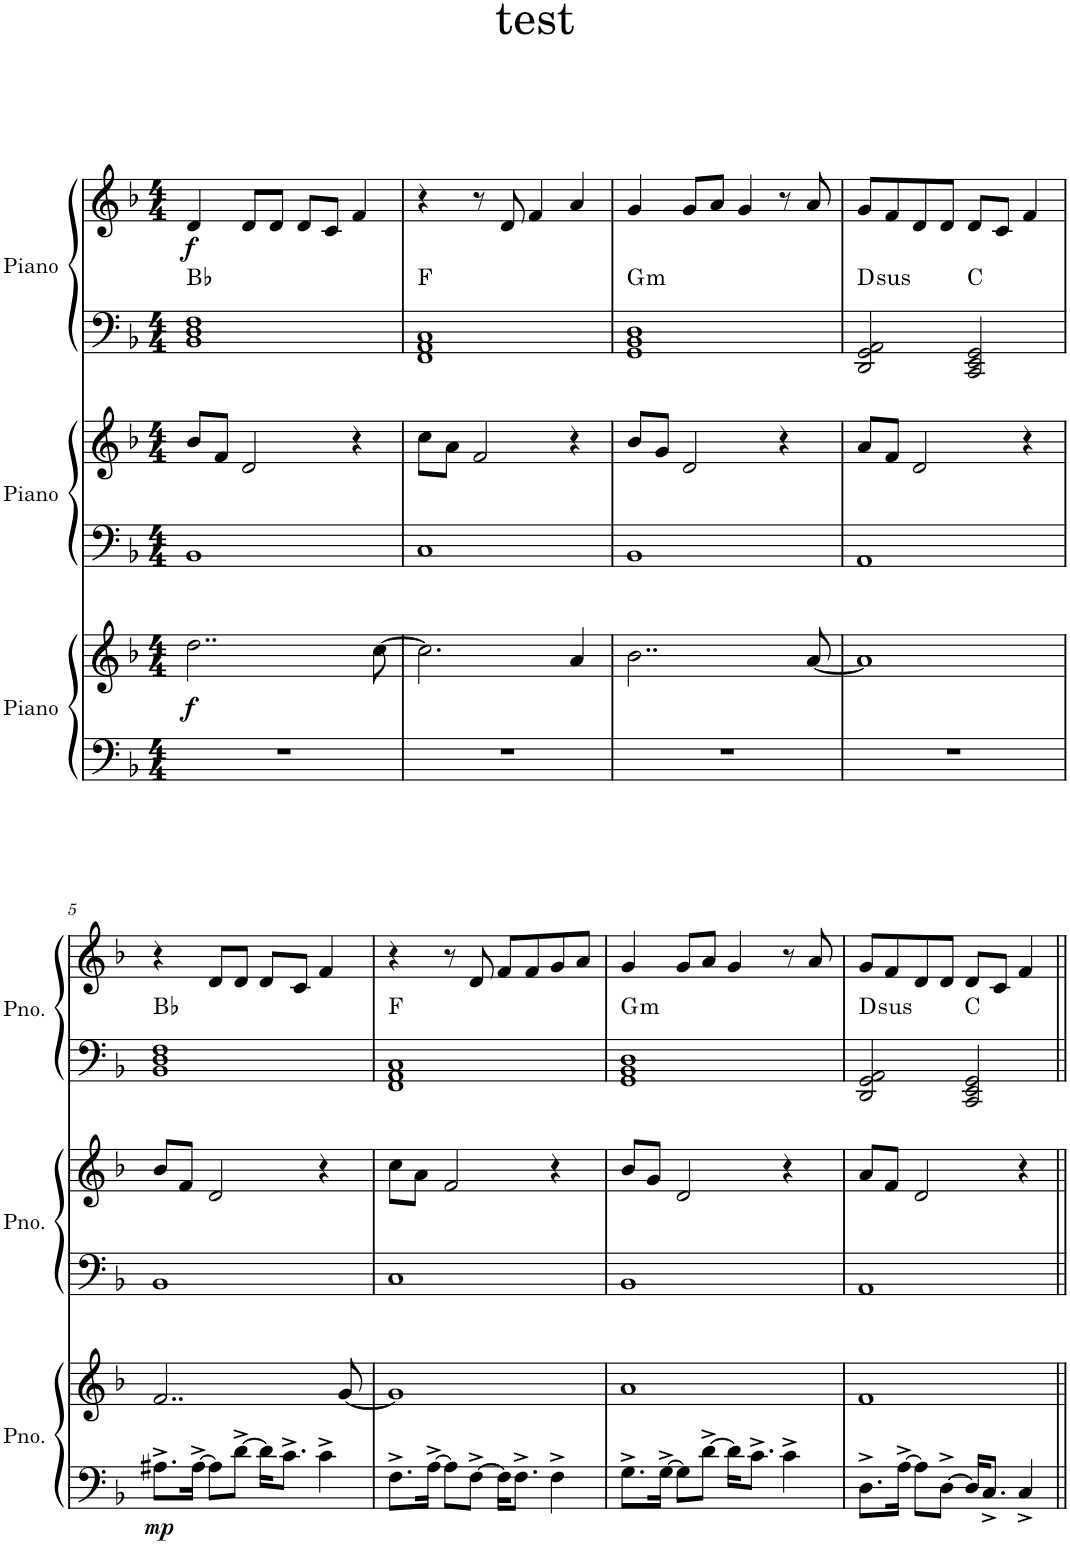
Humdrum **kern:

**kern	**kern	**dynam	**kern	**kern	**kern	**kern	**dynam	**harte
*part3	*part3	*part3	*part2	*part2	*part1	*part1	*part1	*part1
*staff6	*staff5	*staff5/6	*staff4	*staff3	*staff2	*staff1	*staff1/2	*
*I"Piano	*	*	*I"Piano	*	*I"Piano	*	*	*
*I'Pno.	*	*	*I'Pno.	*	*I'Pno.	*	*	*
*clefF4	*clefG2	*	*clefF4	*clefG2	*clefF4	*clefG2	*	*
*k[b-]	*k[b-]	*	*k[b-]	*k[b-]	*k[b-]	*k[b-]	*	*
*M4/4	*M4/4	*	*M4/4	*M4/4	*M4/4	*M4/4	*	*
=1	=1	=1	=1	=1	=1	=1	=1	=1
!	!	!LO:DY:b	!	!	!	!	!LO:DY:b	!
1r	2..dd\	f	1BB-	8b-/L	1BB- 1D 1F	4d/	f	Bb:maj
.	.	.	.	8f/J	.	.	.	.
.	.	.	.	2d/	.	8d/L	.	.
.	.	.	.	.	.	8d/J	.	.
.	.	.	.	.	.	8d/L	.	.
.	.	.	.	.	.	8c/J	.	.
.	.	.	.	4r	.	4f/	.	.
.	[8cc\	.	.	.	.	.	.	.
=2	=2	=2	=2	=2	=2	=2	=2	=2
1r	2.cc\]	.	1C	8cc\L	1FF 1AA 1C	4r	.	F:maj
.	.	.	.	8a\J	.	.	.	.
.	.	.	.	2f/	.	8r	.	.
.	.	.	.	.	.	8d/	.	.
.	.	.	.	.	.	4f/	.	.
.	4a/	.	.	4r	.	4a/	.	.
=3	=3	=3	=3	=3	=3	=3	=3	=3
!	!	!	!	!	!	!	!	!LO:H:kt=m
1r	2..b-\	.	1BB-	8b-/L	1GG 1BB- 1D	4g/	.	G:min
.	.	.	.	8g/J	.	.	.	.
.	.	.	.	2d/	.	8g/L	.	.
.	.	.	.	.	.	8a/J	.	.
.	.	.	.	.	.	4g/	.	.
.	.	.	.	4r	.	8r	.	.
.	[8a/	.	.	.	.	8a/	.	.
=4	=4	=4	=4	=4	=4	=4	=4	=4
!	!	!	!	!	!	!	!	!LO:H:kt=sus
1r	1a]	.	1AA	8a/L	2DD/ 2GG/ 2AA/	8g/L	.	D:sus4
.	.	.	.	8f/J	.	8f/	.	.
.	.	.	.	2d/	.	8d/	.	.
.	.	.	.	.	.	8d/J	.	.
.	.	.	.	.	2CC/ 2EE/ 2GG/	8d/L	.	C:maj
.	.	.	.	.	.	8c/J	.	.
.	.	.	.	4r	.	4f/	.	.
!!LO:LB:g=z
=5	=5	=5	=5	=5	=5	=5	=5	=5
!	!	!LO:DY:b=2	!	!	!	!	!	!
8.A#X^\L	2..f/	mp	1BB-	8b-/L	1BB- 1D 1F	4r	.	Bb:maj
.	.	.	.	8f/J	.	.	.	.
[16A#^\Jk	.	.	.	.	.	.	.	.
8A#\L]	.	.	.	2d/	.	8d/L	.	.
[8d^\J	.	.	.	.	.	8d/J	.	.
16d\KL]	.	.	.	.	.	8d/L	.	.
8.c^\J	.	.	.	.	.	.	.	.
.	.	.	.	.	.	8c/J	.	.
4c^\	.	.	.	4r	.	4f/	.	.
.	[8g/	.	.	.	.	.	.	.
=6	=6	=6	=6	=6	=6	=6	=6	=6
8.F^\L	1g]	.	1C	8cc\L	1FF 1AA 1C	4r	.	F:maj
.	.	.	.	8a\J	.	.	.	.
[16A^\Jk	.	.	.	.	.	.	.	.
8A\L]	.	.	.	2f/	.	8r	.	.
[8F^\J	.	.	.	.	.	8d/	.	.
16F\KL]	.	.	.	.	.	8f/L	.	.
8.F^\J	.	.	.	.	.	.	.	.
.	.	.	.	.	.	8f/	.	.
4F^\	.	.	.	4r	.	8g/	.	.
.	.	.	.	.	.	8a/J	.	.
=7	=7	=7	=7	=7	=7	=7	=7	=7
!	!	!	!	!	!	!	!	!LO:H:kt=m
8.G^\L	1a	.	1BB-	8b-/L	1GG 1BB- 1D	4g/	.	G:min
.	.	.	.	8g/J	.	.	.	.
[16G^\Jk	.	.	.	.	.	.	.	.
8G\L]	.	.	.	2d/	.	8g/L	.	.
[8d^\J	.	.	.	.	.	8a/J	.	.
16d\KL]	.	.	.	.	.	4g/	.	.
8.c^\J	.	.	.	.	.	.	.	.
4c^\	.	.	.	4r	.	8r	.	.
.	.	.	.	.	.	8a/	.	.
=8	=8	=8	=8	=8	=8	=8	=8	=8
!	!	!	!	!	!	!	!	!LO:H:kt=sus
8.D^\L	1f	.	1AA	8a/L	2DD/ 2GG/ 2AA/	8g/L	.	D:sus4
.	.	.	.	8f/J	.	8f/	.	.
[16A^\Jk	.	.	.	.	.	.	.	.
8A\L]	.	.	.	2d/	.	8d/	.	.
[8D^\J	.	.	.	.	.	8d/J	.	.
16D/KL]	.	.	.	.	2CC/ 2EE/ 2GG/	8d/L	.	C:maj
8.C^/J	.	.	.	.	.	.	.	.
.	.	.	.	.	.	8c/J	.	.
4C^/	.	.	.	4r	.	4f/	.	.
=||	=||	=||	=||	=||	=||	=||	=||	=||
*-	*-	*-	*-	*-	*-	*-	*-	*-
